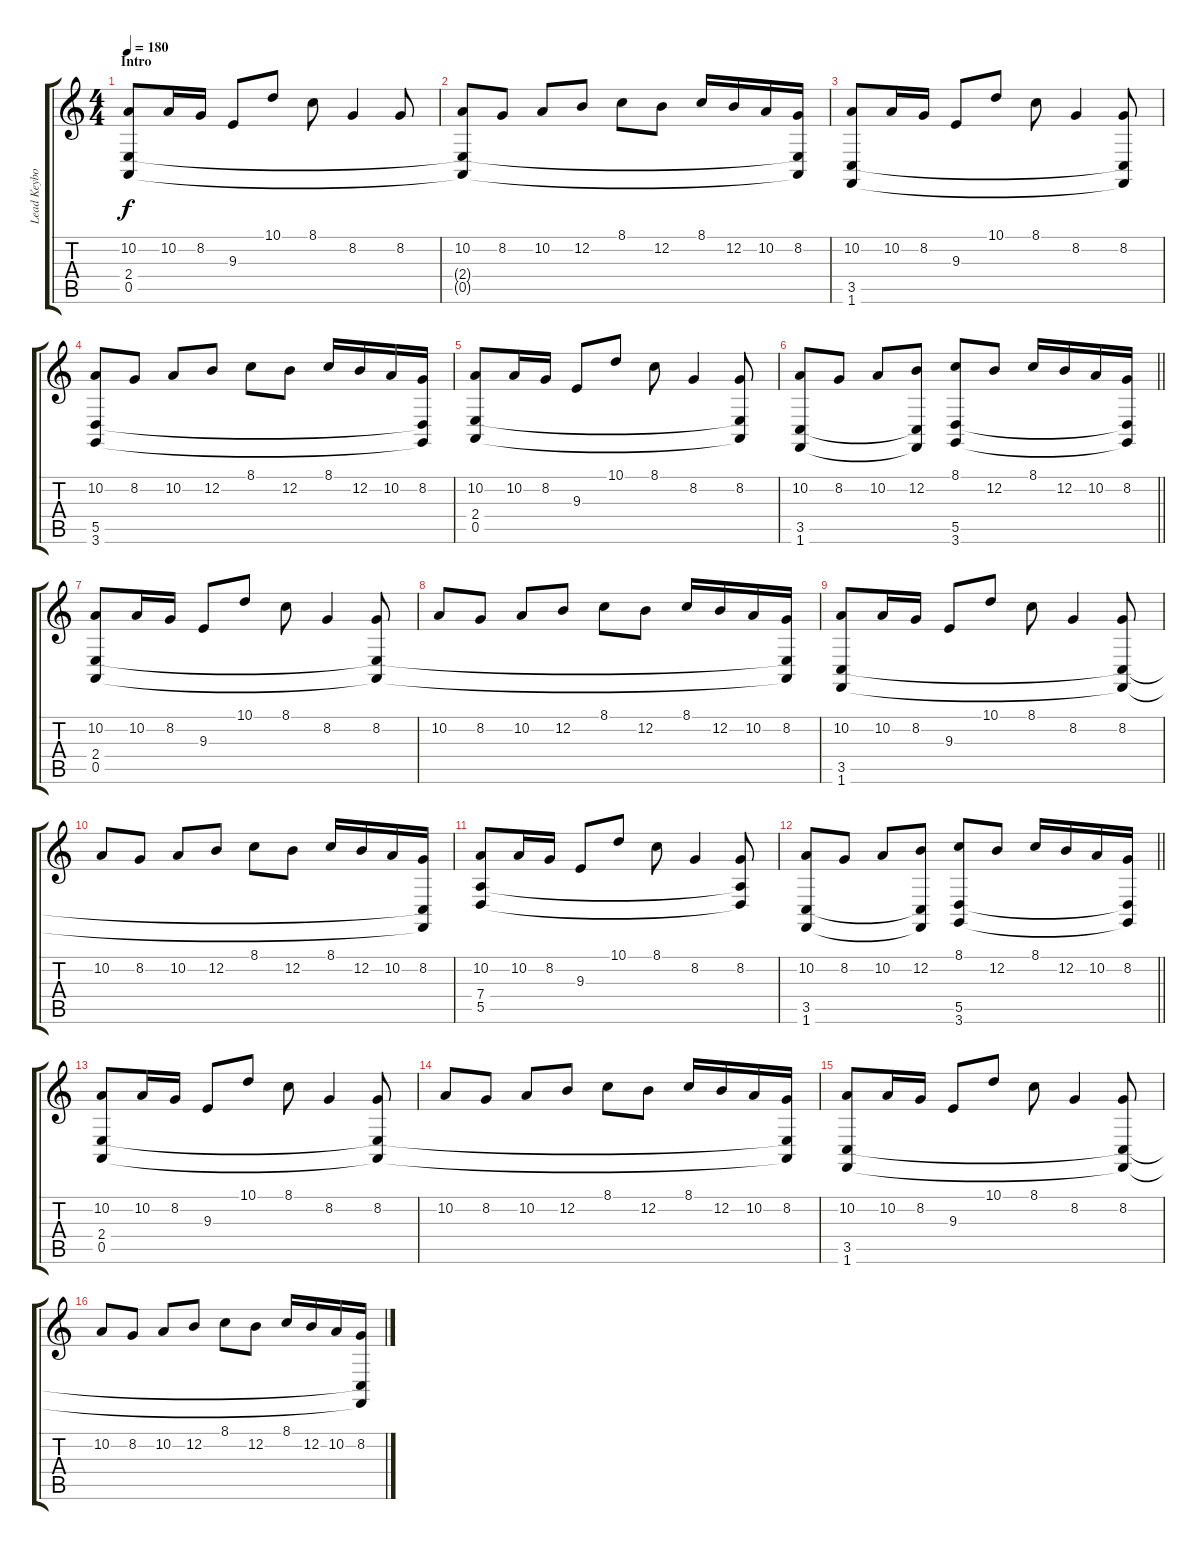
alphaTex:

\track ("Lead Keyboard 1: Juha Mäenpää" "Lead Keybo") {instrument honkytonkpiano}
\staff {score tabs}
\tuning (E4 B3 G3 D3 A2 E2) {hide}
\ts (4 4)
\section ("" "Intro")
\tempo 180
\clef g2
\ks aminor
(10.2 2.4 0.5).8{dy f instrument honkytonkpiano} 10.2.16 8.2.16 9.3.8 10.1.8 8.1.8 8.2.4 8.2.8 |
(10.2 2.4{t} 0.5{t}).8 8.2.8 10.2.8 12.2.8 8.1.8 12.2.8 8.1.16 12.2.16 10.2.16 (8.2 2.4{t} 0.5{t}).16 |
(10.2 3.5 1.6).8 10.2.16 8.2.16 9.3.8 10.1.8 8.1.8 8.2.4 (8.2 3.5{t} 1.6{t}).8 |
(10.2 5.5 3.6).8 8.2.8 10.2.8 12.2.8 8.1.8 12.2.8 8.1.16 12.2.16 10.2.16 (8.2 5.5{t} 3.6{t}).16 |
(10.2 2.4 0.5).8 10.2.16 8.2.16 9.3.8 10.1.8 8.1.8 8.2.4 (8.2 2.4{t} 0.5{t}).8 |
\barLineRight lightlight
(10.2 3.5 1.6).8 8.2.8 10.2.8 (12.2 3.5{t} 1.6{t}).8 (8.1 5.5 3.6).8 12.2.8 8.1.16 12.2.16 10.2.16 (8.2 5.5{t} 3.6{t}).16 |
(10.2 2.4 0.5).8 10.2.16 8.2.16 9.3.8 10.1.8 8.1.8 8.2.4 (8.2 2.4{t} 0.5{t}).8 |
10.2.8 8.2.8 10.2.8 12.2.8 8.1.8 12.2.8 8.1.16 12.2.16 10.2.16 (8.2 2.4{t} 0.5{t}).16 |
(10.2 3.5 1.6).8 10.2.16 8.2.16 9.3.8 10.1.8 8.1.8 8.2.4 (8.2 3.5{t} 1.6{t}).8 |
10.2.8 8.2.8 10.2.8 12.2.8 8.1.8 12.2.8 8.1.16 12.2.16 10.2.16 (8.2 3.5{t} 1.6{t}).16 |
(10.2 7.4 5.5).8 10.2.16 8.2.16 9.3.8 10.1.8 8.1.8 8.2.4 (8.2 7.4{t} 5.5{t}).8 |
\barLineRight lightlight
(10.2 3.5 1.6).8 8.2.8 10.2.8 (12.2 3.5{t} 1.6{t}).8 (8.1 5.5 3.6).8 12.2.8 8.1.16 12.2.16 10.2.16 (8.2 5.5{t} 3.6{t}).16 |
(10.2 2.4 0.5).8 10.2.16 8.2.16 9.3.8 10.1.8 8.1.8 8.2.4 (8.2 2.4{t} 0.5{t}).8 |
10.2.8 8.2.8 10.2.8 12.2.8 8.1.8 12.2.8 8.1.16 12.2.16 10.2.16 (8.2 2.4{t} 0.5{t}).16 |
(10.2 3.5 1.6).8 10.2.16 8.2.16 9.3.8 10.1.8 8.1.8 8.2.4 (8.2 3.5{t} 1.6{t}).8 |
10.2.8 8.2.8 10.2.8 12.2.8 8.1.8 12.2.8 8.1.16 12.2.16 10.2.16 (8.2 3.5{t} 1.6{t}).16
